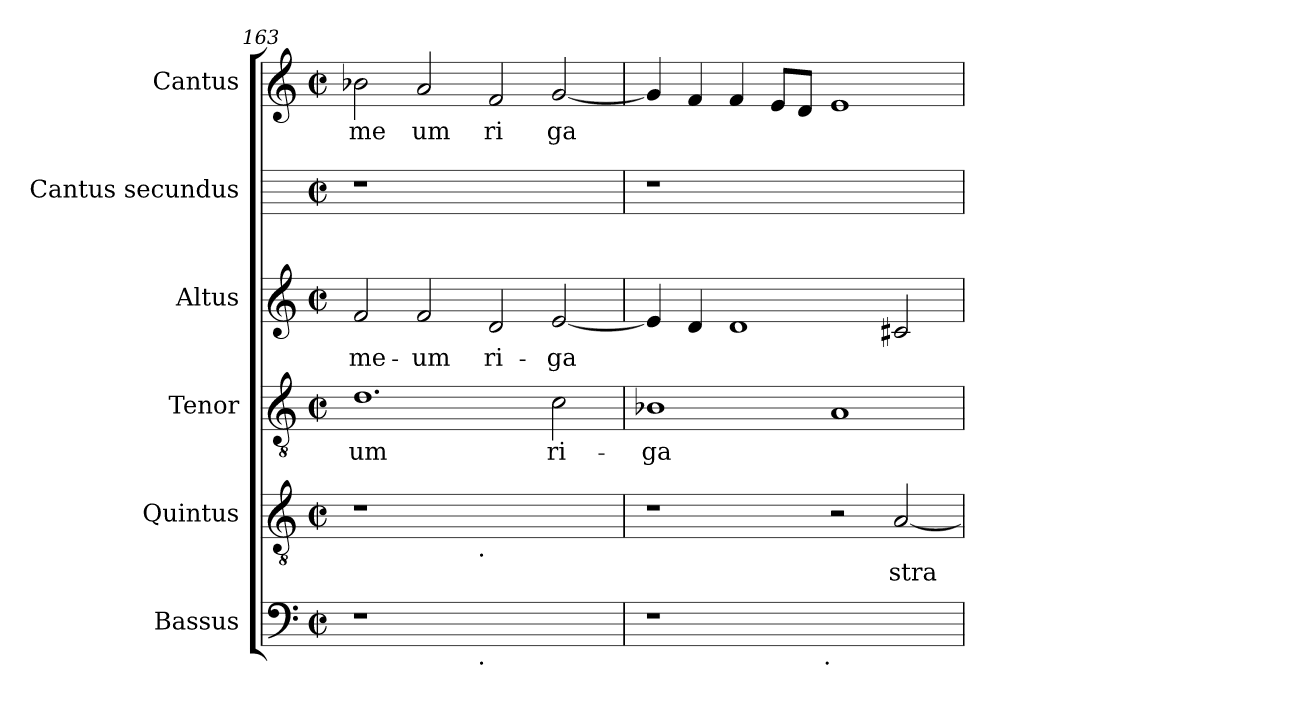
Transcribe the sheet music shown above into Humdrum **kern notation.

**kern	**kern	**text	**kern	**text	**kern	**text	**kern	**kern	**text
*part6	*part5	*part5	*part4	*part4	*part3	*part3	*part2	*part1	*part1
*staff6	*staff5	*staff5	*staff4	*staff4	*staff3	*staff3	*staff2	*staff1	*staff1
*I"Bassus	*I"Quintus	*	*I"Tenor	*	*I"Altus	*	*I"Cantus  secundus	*I"Cantus	*
*I'B	*I'Q	*	*I'T	*	*I'A	*	*	*I'C	*
!!LO:PB:g=z
*clefF4	*clefGv2	*	*clefGv2	*	*clefG2	*	*	*clefG2	*
*k[]	*k[]	*	*k[]	*	*k[]	*	*k[]	*k[]	*
*C:	*C:	*	*C:	*	*C:	*	*C:	*C:	*
*M2/2	*M2/2	*	*M2/2	*	*M2/2	*	*M2/2	*M2/2	*
*met(c|)	*met(c|)	*	*met(c|)	*	*met(c|)	*	*met(c|)	*met(c|)	*
=163	=163	=163	=163	=163	=163	=163	=163	=163	=163
!	!	!	!	!LO:LY:b:cj	!	!LO:LY:b:cj	!	!	!LO:LY:b:cj
*^	*^	*	*	*	*	*	*	*	*
1r	2ryy	1r	2ryy	.	1.d	um	2f/	me-	1r	2b-X\	me
!	!	!	!	!	!	!	!	!LO:LY:b:cj	!	!	!LO:LY:b:cj
.	4...ryy	.	4...ryy	.	.	.	2f/	-um	.	2a/	um
!	!	!	!LO:TX:b:t=.	!	!	!	!	!	!	!	!
!	!LO:TX:b:t=.	!	!	!	!	!	!	!	!	!	!
.	1ryy	.	1ryy	.	.	.	.	.	.	.	.
!	!	!	!	!	!	!	!	!LO:LY:b:cj	!	!	!LO:LY:b:cj
1ryy	.	1ryy	.	.	.	.	2d/	ri-	1ryy	2f/	ri
!	!	!	!	!	!	!LO:LY:b:cj	!	!LO:LY:b:cj	!	!	!LO:LY:b:cj
.	.	.	.	.	2c\	ri-	[<2e/	-ga-	.	[<2g/	ga
.	32ryy	.	32ryy	.	.	.	.	.	.	.	.
=164	=164	=164	=164	=164	=164	=164	=164	=164	=164	=164	=164
!	!	!	!	!	!	!LO:LY:b:cj	!	!LO:LY:b:cj	!	!	!LO:LY:b:cj
*	*	*v	*v	*	*	*	*	*	*	*	*
1r	2ryy	1r	.	1B-X	-ga-	4e/]	--	1r	4g/]	.
!	!	!	!	!	!	!	!LO:LY:b:cj	!	!	!LO:LY:b:cj
.	.	.	.	.	.	4d/	--	.	4f/	.
!	!	!	!	!	!	!	!LO:LY:b:cj	!	!	!LO:LY:b:cj
.	4ryy	.	.	.	.	1d	--	.	4f/	.
!	!	!	!	!	!	!	!	!	!	!LO:LY:b:cj
.	8...ryy	.	.	.	.	.	.	.	8e/L	.
!	!	!	!	!	!	!	!	!	!	!LO:LY:b:cj
.	.	.	.	.	.	.	.	.	8d/J	.
!	!LO:TX:b:t=.	!	!	!	!	!	!	!	!	!
.	1ryy	.	.	.	.	.	.	.	.	.
!	!	!	!	!	!LO:LY:b:cj	!	!	!	!	!LO:LY:b:cj
1ryy	.	2r	.	1A	--	.	.	1ryy	1e	.
!	!	!	!LO:LY:b:cj	!	!	!	!LO:LY:b:cj	!	!	!
.	.	[<2A/	stra-	.	.	2c#/	--	.	.	.
.	64ryy	.	.	.	.	.	.	.	.	.
*v	*v	*	*	*	*	*	*	*	*	*
=	=	=	=	=	=	=	=	=	=
*-	*-	*-	*-	*-	*-	*-	*-	*-	*-
